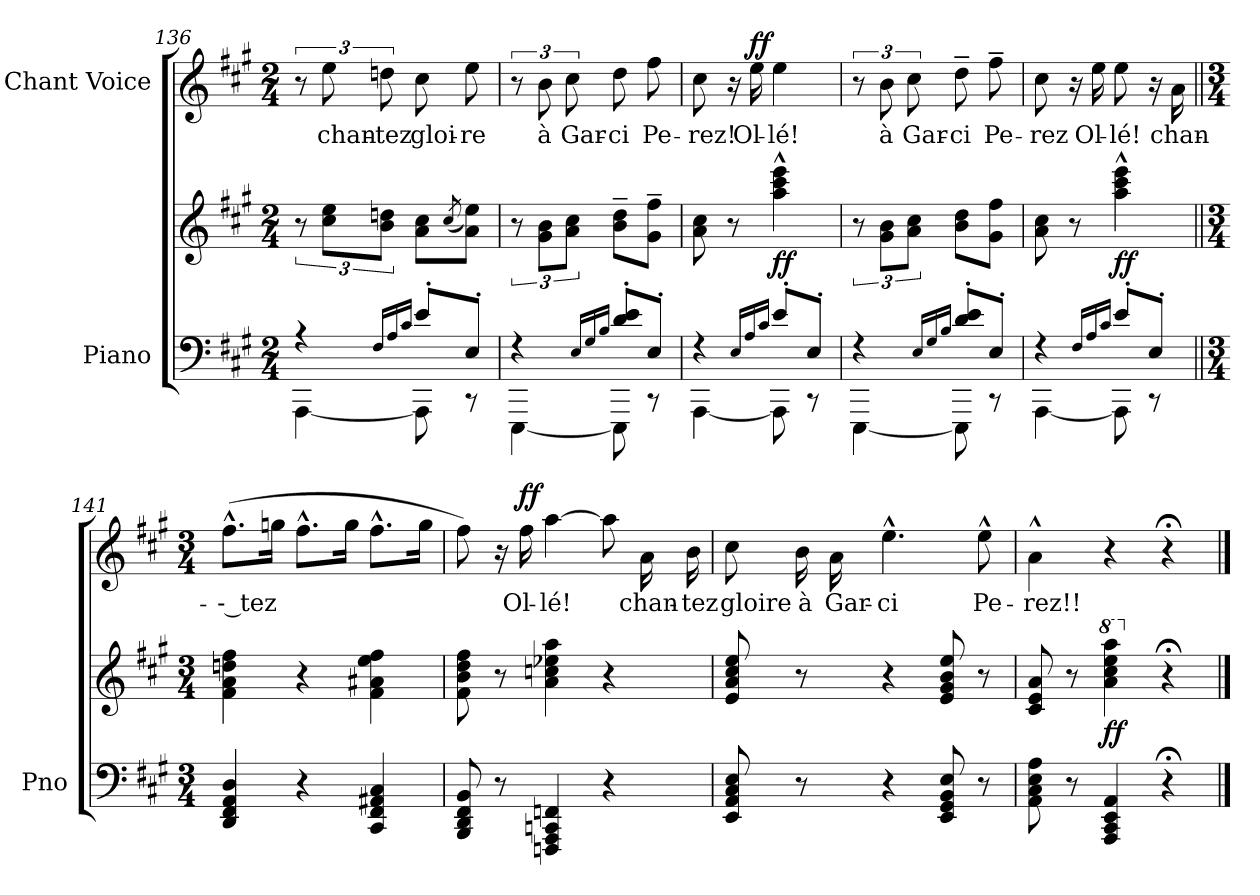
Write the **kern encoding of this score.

**kern	**kern	**dynam	**kern	**text	**dynam
*part2	*part2	*part2	*part1	*part1	*part1
*staff3	*staff2	*staff2/3	*staff1	*staff1	*staff1
*I"Piano	*	*	*I"Chant Voice	*	*
*I'Pno	*	*	*	*	*
*clefF4	*clefG2	*	*clefG2	*	*
*k[f#c#g#]	*k[f#c#g#]	*	*k[f#c#g#]	*	*
*M2/4	*M2/4	*	*M2/4	*	*
=136	=136	=136	=136	=136	=136
*^	*	*	*	*	*
4r	[4AAA\	12r	.	12r	.	.
.	.	12cc#\ 12ee\L	.	12ee\	chan-	.
.	.	12b\ 12ddn\J	.	12ddn\	-tez	.
16qF#/LL	.	.	.	.	.	.
16qA/	.	.	.	.	.	.
16qc#/JJ	.	.	.	.	.	.
8e'</L	8AAA\]	8a\ 8cc#\L	.	8cc#\	gloi-	.
.	.	(8qcc#/	.	.	.	.
8E'</J	8r	8a\ 8ee\J)	.	8ee\	-re	.
=137	=137	=137	=137	=137	=137	=137
4r	[4EEE\	12r	.	12r	.	.
.	.	12g#\ 12b\L	.	12b\	à	.
.	.	12a\ 12cc#\J	.	12cc#\	Gar-	.
16qE/LL	.	.	.	.	.	.
16qG#/	.	.	.	.	.	.
16qB/JJ	.	.	.	.	.	.
8d/'< 8e/'<L	8EEE\]	8b\~ 8dd\~L	.	8dd\	-ci	.
8E'</J	8r	8g#\~ 8ff#\~J	.	8ff#\	Pe-	.
=138	=138	=138	=138	=138	=138	=138
4r	[4AAA\	8a\ 8cc#\	.	8cc#\	-rez!	.
.	.	8r	.	16r	.	.
!	!	!	!	!	!	!LO:DY:a
.	.	.	.	16ee\	Ol-	ff
16qE/LL	.	.	.	.	.	.
16qA/	.	.	.	.	.	.
16qc#/JJ	.	.	.	.	.	.
!	!	!	!LO:DY:b	!	!	!
8e'</L	8AAA\]	4aa\^^ 4ccc#\^^ 4eee\^^	ff	4ee\	-lé!	.
8E'</J	8r	.	.	.	.	.
=139	=139	=139	=139	=139	=139	=139
4r	[4EEE\	12r	.	12r	.	.
.	.	12g#\ 12b\L	.	12b\	à	.
.	.	12a\ 12cc#\J	.	12cc#\	Gar-	.
16qE/LL	.	.	.	.	.	.
16qG#/	.	.	.	.	.	.
16qB/JJ	.	.	.	.	.	.
8d/'< 8e/'<L	8EEE\]	8b\ 8dd\L	.	8dd~\	-ci	.
8E'</J	8r	8g#\ 8ff#\J	.	8ff#~\	Pe-	.
=140	=140	=140	=140	=140	=140	=140
4r	[4AAA\	8a\ 8cc#\	.	8cc#\	-rez	.
.	.	8r	.	16r	.	.
.	.	.	.	16ee\	Ol-	.
16qF#/LL	.	.	.	.	.	.
16qA/	.	.	.	.	.	.
16qc#/JJ	.	.	.	.	.	.
!	!	!	!LO:DY:b	!	!	!
8e'</L	8AAA\]	4aa\^^ 4ccc#\^^ 4eee\^^	ff	8ee\	-lé!	.
8E'</J	8r	.	.	16r	.	.
.	.	.	.	16a\	chan-	.
*v	*v	*	*	*	*	*
=141||	=141||	=141||	=141||	=141||	=141||
*M3/4	*M3/4	*	*M3/4	*	*
4DD/ 4FF#/ 4AA/ 4D/	4f#\ 4a\ 4ddn\ 4ff#\	.	(8.ff#^^\L	-- tez	.
.	.	.	16ggn\Jk	.	.
4r	4r	.	8.ff#^^\L	.	.
.	.	.	16gg\Jk	.	.
4CC#/ 4FF#/ 4AA#X/ 4C#/	4f#\ 4a#X\ 4ee\ 4ff#\	.	8.ff#^^\L	.	.
.	.	.	16gg\Jk	.	.
=142	=142	=142	=142	=142	=142
8BBB/ 8DD/ 8FF#/ 8BB/	8f#\ 8b\ 8dd\ 8ff#\	.	8ff#\)	.	.
8r	8r	.	16r	.	.
!	!	!	!	!	!LO:DY:a
.	.	.	16ff#\	Ol-	ff
4FFFn/ 4AAA/ 4CCn/ 4FFn/	4a\ 4ccn\ 4ee-X\ 4aa\	.	[4aa\	-lé!	.
4r	4r	.	8aa\]	.	.
.	.	.	16a\	chan-	.
.	.	.	16b\	-tez	.
=143	=143	=143	=143	=143	=143
8EE/ 8AA/ 8C#/ 8E/	8e/ 8a/ 8cc#/ 8ee/	.	8cc#\	gloire	.
8r	8r	.	16b\	à	.
.	.	.	16a\	Gar-	.
4r	4r	.	4.ee^^\	-ci	.
8EE/ 8GG#/ 8BB/ 8E/	8e/ 8g#/ 8b/ 8ee/	.	.	.	.
8r	8r	.	8ee^^\	Pe-	.
=144	=144	=144	=144	=144	=144
8AA\ 8C#\ 8E\ 8A\	8c#/ 8e/ 8a/	.	4a^^\	-rez!!	.
8r	8r	.	.	.	.
*	*8va	*	*	*	*
!	!	!LO:DY:b	!	!	!
4AAA/ 4CC#/ 4EE/ 4AA/	4aa\ 4ccc#\ 4eee\ 4aaa\	ff	4r	.	.
*	*X8va	*	*	*	*
4r;<	4r;<	.	4r;<	.	.
==	==	==	==	==	==
*-	*-	*-	*-	*-	*-
